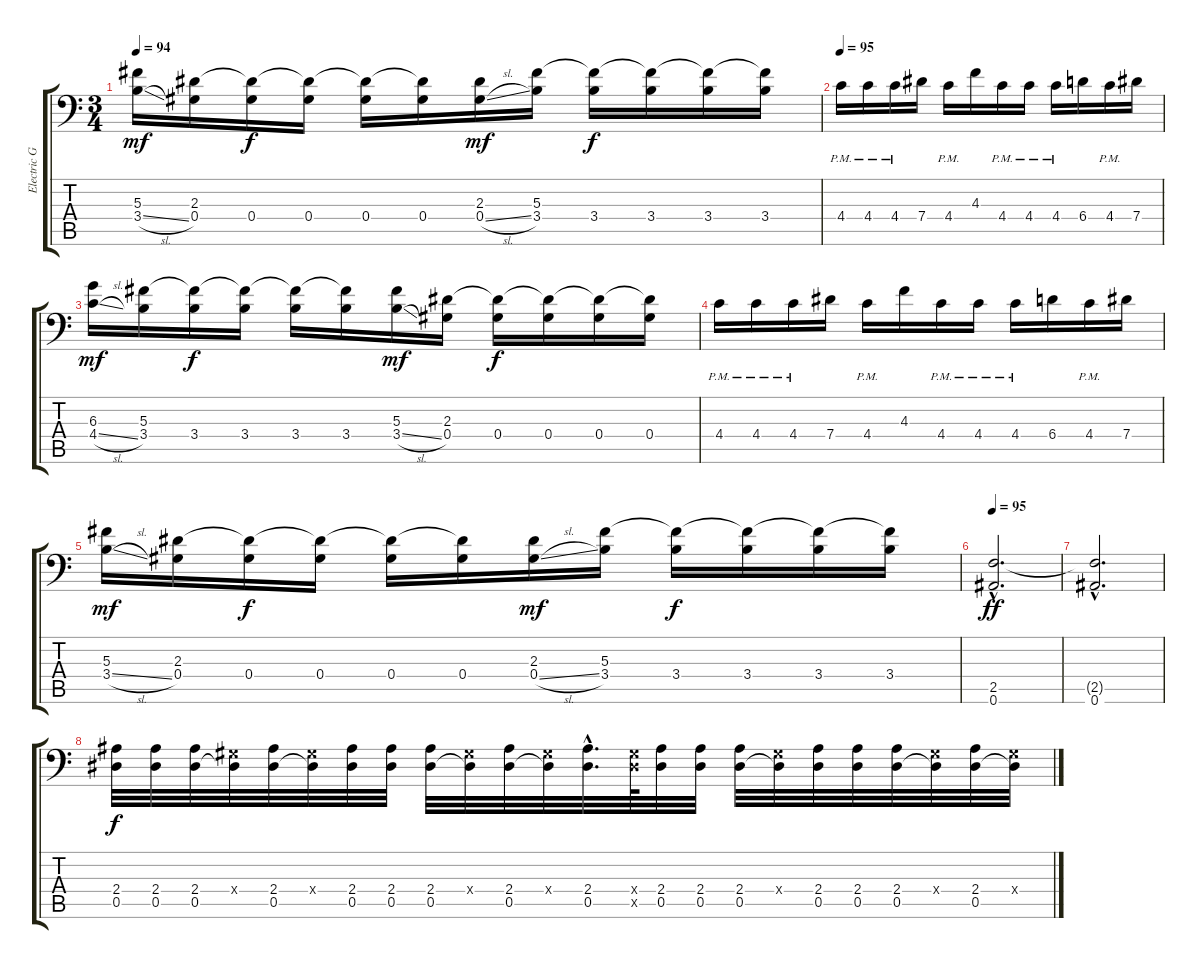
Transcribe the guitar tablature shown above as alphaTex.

\track ("Electric Guitar 4" "Electric G") {instrument distortionguitar}
\staff {score tabs}
\tuning (Bb3 F3 Db3 Ab2 Eb2 Bb1) {hide}
\ts (3 4)
\tempo 94
\clef f4
\ks c
(5.3 3.4{sl}).16{dy mf} (2.3 0.4).16 (2.3{t} 0.4).16{dy f} (2.3{t} 0.4).16 (2.3{t} 0.4).16 (2.3{t} 0.4).16 (2.3 0.4{sl}).16{dy mf} (5.3 3.4).16 (5.3{t} 3.4).16{dy f} (5.3{t} 3.4).16 (5.3{t} 3.4).16 (5.3{t} 3.4).16 |
\tempo 95
4.4{pm}.16 4.4{pm}.16 4.4{pm}.16 7.4.16 4.4{pm}.16 4.3.16 4.4{pm}.16 4.4{pm}.16 4.4{pm}.16 6.4.16 4.4{pm}.16 7.4.16 |
(6.3 4.4{sl}).16{dy mf} (5.3 3.4).16 (5.3{t} 3.4).16{dy f} (5.3{t} 3.4).16 (5.3{t} 3.4).16 (5.3{t} 3.4).16 (5.3 3.4{sl}).16{dy mf} (2.3 0.4).16 (2.3{t} 0.4).16{dy f} (2.3{t} 0.4).16 (2.3{t} 0.4).16 (2.3{t} 0.4).16 |
4.4{pm}.16 4.4{pm}.16 4.4{pm}.16 7.4.16 4.4{pm}.16 4.3.16 4.4{pm}.16 4.4{pm}.16 4.4{pm}.16 6.4.16 4.4{pm}.16 7.4.16 |
(5.3 3.4{sl}).16{dy mf} (2.3 0.4).16 (2.3{t} 0.4).16{dy f} (2.3{t} 0.4).16 (2.3{t} 0.4).16 (2.3{t} 0.4).16 (2.3 0.4{sl}).16{dy mf} (5.3 3.4).16 (5.3{t} 3.4).16{dy f} (5.3{t} 3.4).16 (5.3{t} 3.4).16 (5.3{t} 3.4).16 |
\tempo 95
(2.5{hac} 0.6{hac}).2{d dy ff} |
(2.5{hac t} 0.6{hac}).2{d} |
(2.4 0.5).32{dy f} (2.4 0.5).32 (2.4 0.5).32 (0.4{x} 0.5{t}).32 (2.4 0.5).32 (0.4{x} 0.5{t}).32 (2.4 0.5).32 (2.4 0.5).32 (2.4 0.5).32 (0.4{x} 0.5{t}).32 (2.4 0.5).32 (0.4{x} 0.5{t}).32 (2.4{hac} 0.5{hac}).32{d} (0.4{x} 0.5{x}).64 (2.4 0.5).32 (2.4 0.5).32 (2.4 0.5).32 (0.4{x} 0.5{t}).32 (2.4 0.5).32 (2.4 0.5).32 (2.4 0.5).32 (0.4{x} 0.5{t}).32 (2.4 0.5).32 (0.4{x} 0.5{t}).32
